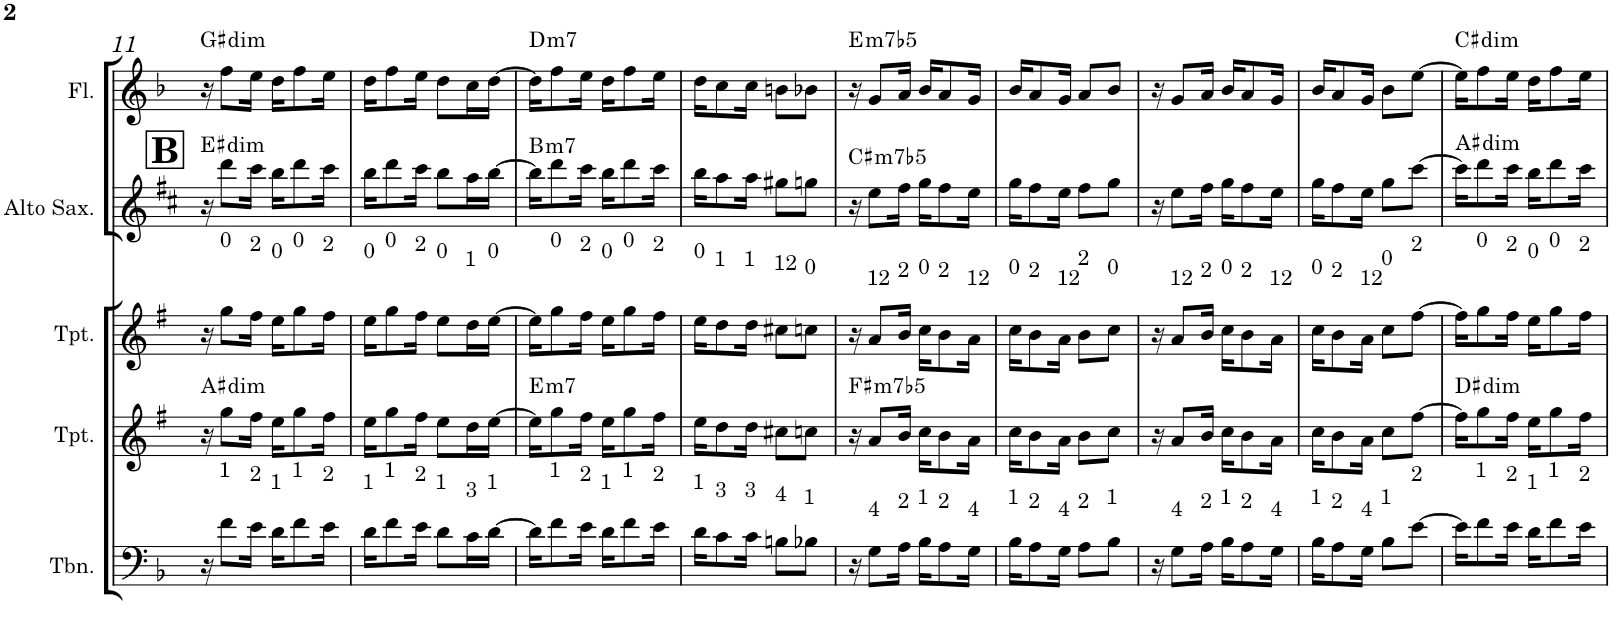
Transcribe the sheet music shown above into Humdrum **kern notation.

**kern	**kern	**harte	**kern	**kern	**harte	**kern	**harte
*part5	*part4	*part4	*part3	*part2	*part2	*part1	*part1
*staff5	*staff4	*	*staff3	*staff2	*	*staff1	*
*I"C clavF	*I"Bb	*	*I"Bb - Pirata	*I"Eb	*	*I"C ClavG	*
!!LO:PB:g=z
*clefF4	*clefG2	*	*clefG2	*clefG2	*	*clefG2	*
*	*Trd1c2	*	*Trd1c2	*Trd5c9	*	*	*
*k[b-]	*k[f#]	*	*k[f#]	*k[f#c#]	*	*k[b-]	*
*F:	*G:	*	*G:	*D:	*	*F:	*
*M4/4	*M4/4	*	*M4/4	*M4/4	*	*M4/4	*
!!LO:REH:place=s1:b:B:cj:fs=18.5691:t=B
=11	=11	=11	=11	=11	=11	=11	=11
!	!	!LO:H:kt=dim	!	!	!LO:H:kt=dim	!	!LO:H:kt=dim
16r	16r	A#:dim	16r	16r	E#:dim	16r	G#:dim
!	!	!	!LO:TX:a:t=0	!	!	!	!
!LO:TX:a:t=1	!	!	!	!	!	!	!
8f\L	8gg\L	.	8gg\L	8ddd\L	.	8ff\L	.
!	!	!	!LO:TX:a:t=2	!	!	!	!
!LO:TX:a:t=2	!	!	!	!	!	!	!
16e\Jk	16ff#\Jk	.	16ff#\Jk	16ccc#\Jk	.	16ee\Jk	.
!	!	!	!LO:TX:a:t=0	!	!	!	!
!LO:TX:a:t=1	!	!	!	!	!	!	!
16d\KL	16ee\KL	.	16ee\KL	16bb\KL	.	16dd\KL	.
!	!	!	!LO:TX:a:t=0	!	!	!	!
!LO:TX:a:t=1	!	!	!	!	!	!	!
8f\	8gg\	.	8gg\	8ddd\	.	8ff\	.
!	!	!	!LO:TX:a:t=2	!	!	!	!
!LO:TX:a:t=2	!	!	!	!	!	!	!
16e\Jk	16ff#\Jk	.	16ff#\Jk	16ccc#\Jk	.	16ee\Jk	.
=12	=12	=12	=12	=12	=12	=12	=12
!	!	!	!LO:TX:a:t=0	!	!	!	!
!LO:TX:a:t=1	!	!	!	!	!	!	!
16d\KL	16ee\KL	.	16ee\KL	16bb\KL	.	16dd\KL	.
!	!	!	!LO:TX:a:t=0	!	!	!	!
!LO:TX:a:t=1	!	!	!	!	!	!	!
8f\	8gg\	.	8gg\	8ddd\	.	8ff\	.
!	!	!	!LO:TX:a:t=2	!	!	!	!
!LO:TX:a:t=2	!	!	!	!	!	!	!
16e\Jk	16ff#\Jk	.	16ff#\Jk	16ccc#\Jk	.	16ee\Jk	.
!	!	!	!LO:TX:a:t=0	!	!	!	!
!LO:TX:a:t=1	!	!	!	!	!	!	!
8d\L	8ee\L	.	8ee\L	8bb\L	.	8dd\L	.
!	!	!	!LO:TX:a:t=1	!	!	!	!
!LO:TX:a:t=3	!	!	!	!	!	!	!
16c\L	16dd\L	.	16dd\L	16aa\L	.	16cc\L	.
!	!	!	!LO:TX:a:t=0	!	!	!	!
!LO:TX:a:t=1	!	!	!	!	!	!	!
[>16d\JJ	[>16ee\JJ	.	[>16ee\JJ	[>16bb\JJ	.	[>16dd\JJ	.
=13	=13	=13	=13	=13	=13	=13	=13
!	!	!LO:H:kt=m7	!	!	!LO:H:kt=m7	!	!LO:H:kt=m7
16d\KL]	16ee\KL]	E:min7	16ee\KL]	16bb\KL]	B:min7	16dd\KL]	D:min7
!	!	!	!LO:TX:a:t=0	!	!	!	!
!LO:TX:a:t=1	!	!	!	!	!	!	!
8f\	8gg\	.	8gg\	8ddd\	.	8ff\	.
!	!	!	!LO:TX:a:t=2	!	!	!	!
!LO:TX:a:t=2	!	!	!	!	!	!	!
16e\Jk	16ff#\Jk	.	16ff#\Jk	16ccc#\Jk	.	16ee\Jk	.
!	!	!	!LO:TX:a:t=0	!	!	!	!
!LO:TX:a:t=1	!	!	!	!	!	!	!
16d\KL	16ee\KL	.	16ee\KL	16bb\KL	.	16dd\KL	.
!	!	!	!LO:TX:a:t=0	!	!	!	!
!LO:TX:a:t=1	!	!	!	!	!	!	!
8f\	8gg\	.	8gg\	8ddd\	.	8ff\	.
!	!	!	!LO:TX:a:t=2	!	!	!	!
!LO:TX:a:t=2	!	!	!	!	!	!	!
16e\Jk	16ff#\Jk	.	16ff#\Jk	16ccc#\Jk	.	16ee\Jk	.
=14	=14	=14	=14	=14	=14	=14	=14
!	!	!	!LO:TX:a:t=0	!	!	!	!
!LO:TX:a:t=1	!	!	!	!	!	!	!
16d\KL	16ee\KL	.	16ee\KL	16bb\KL	.	16dd\KL	.
!	!	!	!LO:TX:a:t=1	!	!	!	!
!LO:TX:a:t=3	!	!	!	!	!	!	!
8c\	8dd\	.	8dd\	8aa\	.	8cc\	.
!	!	!	!LO:TX:a:t=1	!	!	!	!
!LO:TX:a:t=3	!	!	!	!	!	!	!
16c\Jk	16dd\Jk	.	16dd\Jk	16aa\Jk	.	16cc\Jk	.
!	!	!	!LO:TX:a:t=12	!	!	!	!
!LO:TX:a:t=4	!	!	!	!	!	!	!
8Bn\L	8cc#X\L	.	8cc#X\L	8gg#X\L	.	8bn\L	.
!	!	!	!LO:TX:a:t=0	!	!	!	!
!LO:TX:a:t=1	!	!	!	!	!	!	!
8B-X\J	8ccn\J	.	8ccn\J	8ggn\J	.	8b-X\J	.
=15	=15	=15	=15	=15	=15	=15	=15
!	!	!LO:H:kt=m7b5	!	!	!LO:H:kt=m7b5	!	!LO:H:kt=m7b5
16r	16r	F#:hdim7	16r	16r	C#:hdim7	16r	E:hdim7
!	!	!	!LO:TX:a:t=12	!	!	!	!
!LO:TX:a:t=4	!	!	!	!	!	!	!
8G\L	8a/L	.	8a/L	8ee\L	.	8g/L	.
!	!	!	!LO:TX:a:t=2	!	!	!	!
!LO:TX:a:t=2	!	!	!	!	!	!	!
16A\Jk	16b/Jk	.	16b/Jk	16ff#\Jk	.	16a/Jk	.
!	!	!	!LO:TX:a:t=0	!	!	!	!
!LO:TX:a:t=1	!	!	!	!	!	!	!
16B-\KL	16cc\KL	.	16cc\KL	16gg\KL	.	16b-/KL	.
!	!	!	!LO:TX:a:t=2	!	!	!	!
!LO:TX:a:t=2	!	!	!	!	!	!	!
8A\	8b\	.	8b\	8ff#\	.	8a/	.
!	!	!	!LO:TX:a:t=12	!	!	!	!
!LO:TX:a:t=4	!	!	!	!	!	!	!
16G\Jk	16a\Jk	.	16a\Jk	16ee\Jk	.	16g/Jk	.
=16	=16	=16	=16	=16	=16	=16	=16
!	!	!	!LO:TX:a:t=0	!	!	!	!
!LO:TX:a:t=1	!	!	!	!	!	!	!
16B-\KL	16cc\KL	.	16cc\KL	16gg\KL	.	16b-/KL	.
!	!	!	!LO:TX:a:t=2	!	!	!	!
!LO:TX:a:t=2	!	!	!	!	!	!	!
8A\	8b\	.	8b\	8ff#\	.	8a/	.
!	!	!	!LO:TX:a:t=12	!	!	!	!
!LO:TX:a:t=4	!	!	!	!	!	!	!
16G\Jk	16a\Jk	.	16a\Jk	16ee\Jk	.	16g/Jk	.
!	!	!	!LO:TX:a:t=2	!	!	!	!
!LO:TX:a:t=2	!	!	!	!	!	!	!
8A\L	8b\L	.	8b\L	8ff#\L	.	8a/L	.
!	!	!	!LO:TX:a:t=0	!	!	!	!
!LO:TX:a:t=1	!	!	!	!	!	!	!
8B-\J	8cc\J	.	8cc\J	8gg\J	.	8b-/J	.
=17	=17	=17	=17	=17	=17	=17	=17
16r	16r	.	16r	16r	.	16r	.
!	!	!	!LO:TX:a:t=12	!	!	!	!
!LO:TX:a:t=4	!	!	!	!	!	!	!
8G\L	8a/L	.	8a/L	8ee\L	.	8g/L	.
!	!	!	!LO:TX:a:t=2	!	!	!	!
!LO:TX:a:t=2	!	!	!	!	!	!	!
16A\Jk	16b/Jk	.	16b/Jk	16ff#\Jk	.	16a/Jk	.
!	!	!	!LO:TX:a:t=0	!	!	!	!
!LO:TX:a:t=1	!	!	!	!	!	!	!
16B-\KL	16cc\KL	.	16cc\KL	16gg\KL	.	16b-/KL	.
!	!	!	!LO:TX:a:t=2	!	!	!	!
!LO:TX:a:t=2	!	!	!	!	!	!	!
8A\	8b\	.	8b\	8ff#\	.	8a/	.
!	!	!	!LO:TX:a:t=12	!	!	!	!
!LO:TX:a:t=4	!	!	!	!	!	!	!
16G\Jk	16a\Jk	.	16a\Jk	16ee\Jk	.	16g/Jk	.
=18	=18	=18	=18	=18	=18	=18	=18
!	!	!	!LO:TX:a:t=0	!	!	!	!
!LO:TX:a:t=1	!	!	!	!	!	!	!
16B-\KL	16cc\KL	.	16cc\KL	16gg\KL	.	16b-/KL	.
!	!	!	!LO:TX:a:t=2	!	!	!	!
!LO:TX:a:t=2	!	!	!	!	!	!	!
8A\	8b\	.	8b\	8ff#\	.	8a/	.
!	!	!	!LO:TX:a:t=12	!	!	!	!
!LO:TX:a:t=4	!	!	!	!	!	!	!
16G\Jk	16a\Jk	.	16a\Jk	16ee\Jk	.	16g/Jk	.
!	!	!	!LO:TX:a:t=0	!	!	!	!
!LO:TX:a:t=1	!	!	!	!	!	!	!
8B-\L	8cc\L	.	8cc\L	8gg\L	.	8b-\L	.
!	!	!	!LO:TX:a:t=2	!	!	!	!
!LO:TX:a:t=2	!	!	!	!	!	!	!
[>8e\J	[>8ff#\J	.	[>8ff#\J	[>8ccc#\J	.	[>8ee\J	.
=19	=19	=19	=19	=19	=19	=19	=19
!	!	!LO:H:kt=dim	!	!	!LO:H:kt=dim	!	!LO:H:kt=dim
16e\KL]	16ff#\KL]	D#:dim	16ff#\KL]	16ccc#\KL]	A#:dim	16ee\KL]	C#:dim
!	!	!	!LO:TX:a:t=0	!	!	!	!
!LO:TX:a:t=1	!	!	!	!	!	!	!
8f\	8gg\	.	8gg\	8ddd\	.	8ff\	.
!	!	!	!LO:TX:a:t=2	!	!	!	!
!LO:TX:a:t=2	!	!	!	!	!	!	!
16e\Jk	16ff#\Jk	.	16ff#\Jk	16ccc#\Jk	.	16ee\Jk	.
!	!	!	!LO:TX:a:t=0	!	!	!	!
!LO:TX:a:t=1	!	!	!	!	!	!	!
16d\KL	16ee\KL	.	16ee\KL	16bb\KL	.	16dd\KL	.
!	!	!	!LO:TX:a:t=0	!	!	!	!
!LO:TX:a:t=1	!	!	!	!	!	!	!
8f\	8gg\	.	8gg\	8ddd\	.	8ff\	.
!	!	!	!LO:TX:a:t=2	!	!	!	!
!LO:TX:a:t=2	!	!	!	!	!	!	!
16e\Jk	16ff#\Jk	.	16ff#\Jk	16ccc#\Jk	.	16ee\Jk	.
=	=	=	=	=	=	=	=
*-	*-	*-	*-	*-	*-	*-	*-
